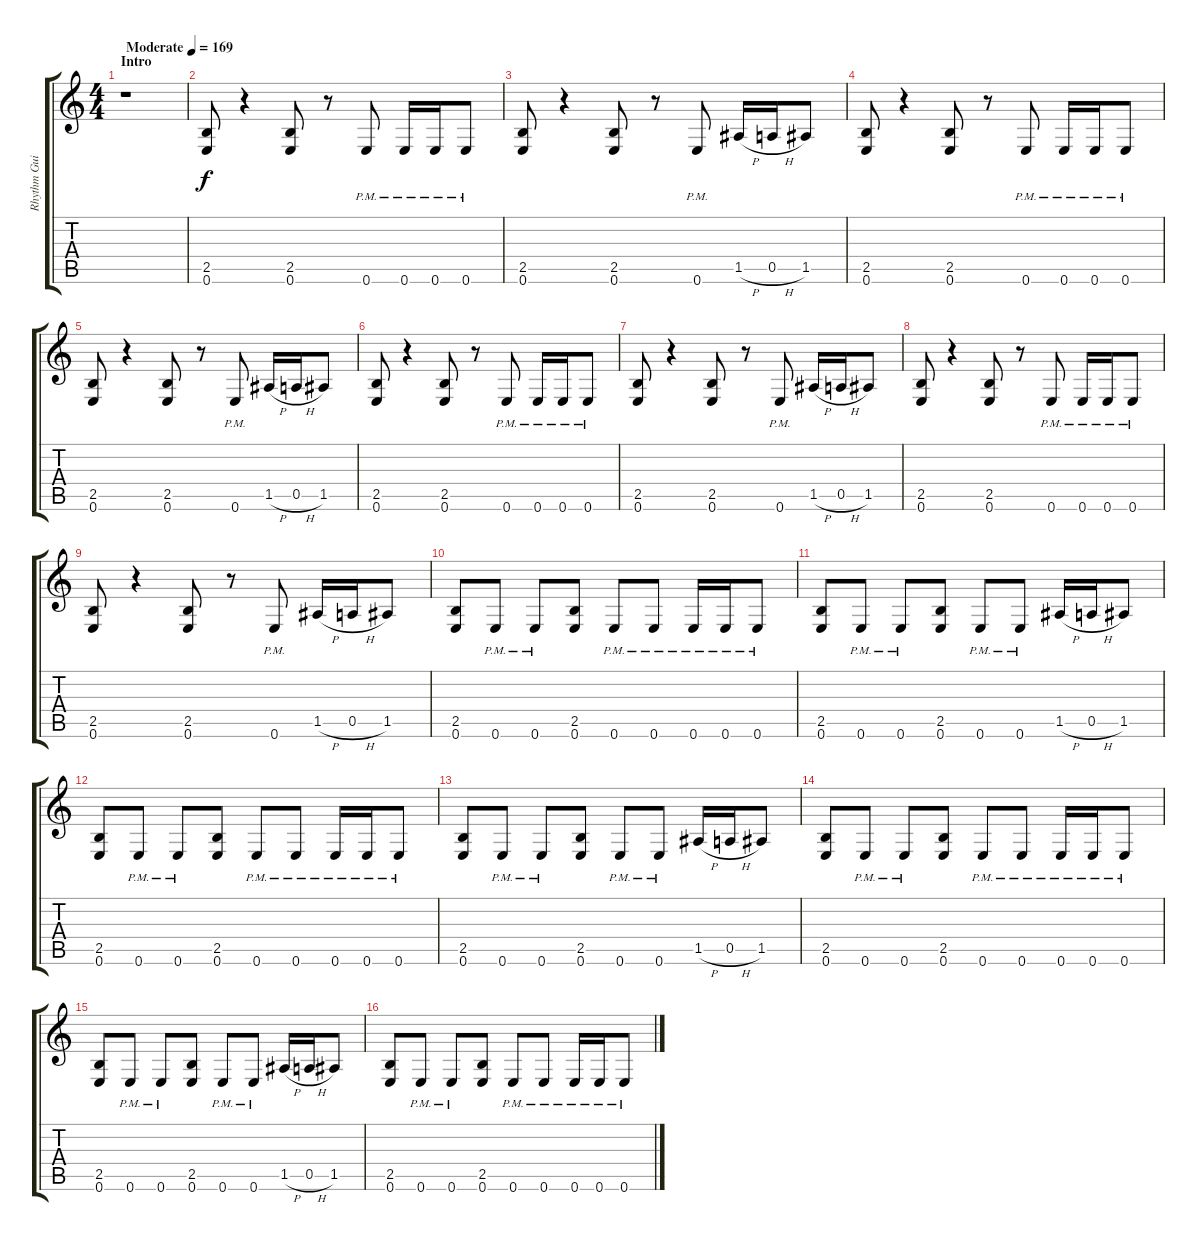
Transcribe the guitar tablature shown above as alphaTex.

\track ("Rhythm Guitar" "Rhythm Gui") {instrument distortionguitar}
\staff {score tabs}
\tuning (E4 B3 G3 D3 A2 E2) {hide}
\ts (4 4)
\section ("" "Intro")
\tempo (169 "Moderate")
\clef g2
\ks c
r.1{dy f instrument distortionguitar} |
(2.5 0.6).8 r.4 (2.5 0.6).8 r.8 0.6{pm}.8 0.6{pm}.16 0.6{pm}.16 0.6{pm}.8 |
(2.5 0.6).8 r.4 (2.5 0.6).8 r.8 0.6{pm}.8 1.5{h}.16 0.5{h}.16 1.5.8 |
(2.5 0.6).8 r.4 (2.5 0.6).8 r.8 0.6{pm}.8 0.6{pm}.16 0.6{pm}.16 0.6{pm}.8 |
(2.5 0.6).8 r.4 (2.5 0.6).8 r.8 0.6{pm}.8 1.5{h}.16 0.5{h}.16 1.5.8 |
(2.5 0.6).8 r.4 (2.5 0.6).8 r.8 0.6{pm}.8 0.6{pm}.16 0.6{pm}.16 0.6{pm}.8 |
(2.5 0.6).8 r.4 (2.5 0.6).8 r.8 0.6{pm}.8 1.5{h}.16 0.5{h}.16 1.5.8 |
(2.5 0.6).8 r.4 (2.5 0.6).8 r.8 0.6{pm}.8 0.6{pm}.16 0.6{pm}.16 0.6{pm}.8 |
(2.5 0.6).8 r.4 (2.5 0.6).8 r.8 0.6{pm}.8 1.5{h}.16 0.5{h}.16 1.5.8 |
(2.5 0.6).8 0.6{pm}.8 0.6{pm}.8 (2.5 0.6).8 0.6{pm}.8 0.6{pm}.8 0.6{pm}.16 0.6{pm}.16 0.6{pm}.8 |
(2.5 0.6).8 0.6{pm}.8 0.6{pm}.8 (2.5 0.6).8 0.6{pm}.8 0.6{pm}.8 1.5{h}.16 0.5{h}.16 1.5.8 |
(2.5 0.6).8 0.6{pm}.8 0.6{pm}.8 (2.5 0.6).8 0.6{pm}.8 0.6{pm}.8 0.6{pm}.16 0.6{pm}.16 0.6{pm}.8 |
(2.5 0.6).8 0.6{pm}.8 0.6{pm}.8 (2.5 0.6).8 0.6{pm}.8 0.6{pm}.8 1.5{h}.16 0.5{h}.16 1.5.8 |
(2.5 0.6).8 0.6{pm}.8 0.6{pm}.8 (2.5 0.6).8 0.6{pm}.8 0.6{pm}.8 0.6{pm}.16 0.6{pm}.16 0.6{pm}.8 |
(2.5 0.6).8 0.6{pm}.8 0.6{pm}.8 (2.5 0.6).8 0.6{pm}.8 0.6{pm}.8 1.5{h}.16 0.5{h}.16 1.5.8 |
(2.5 0.6).8 0.6{pm}.8 0.6{pm}.8 (2.5 0.6).8 0.6{pm}.8 0.6{pm}.8 0.6{pm}.16 0.6{pm}.16 0.6{pm}.8
